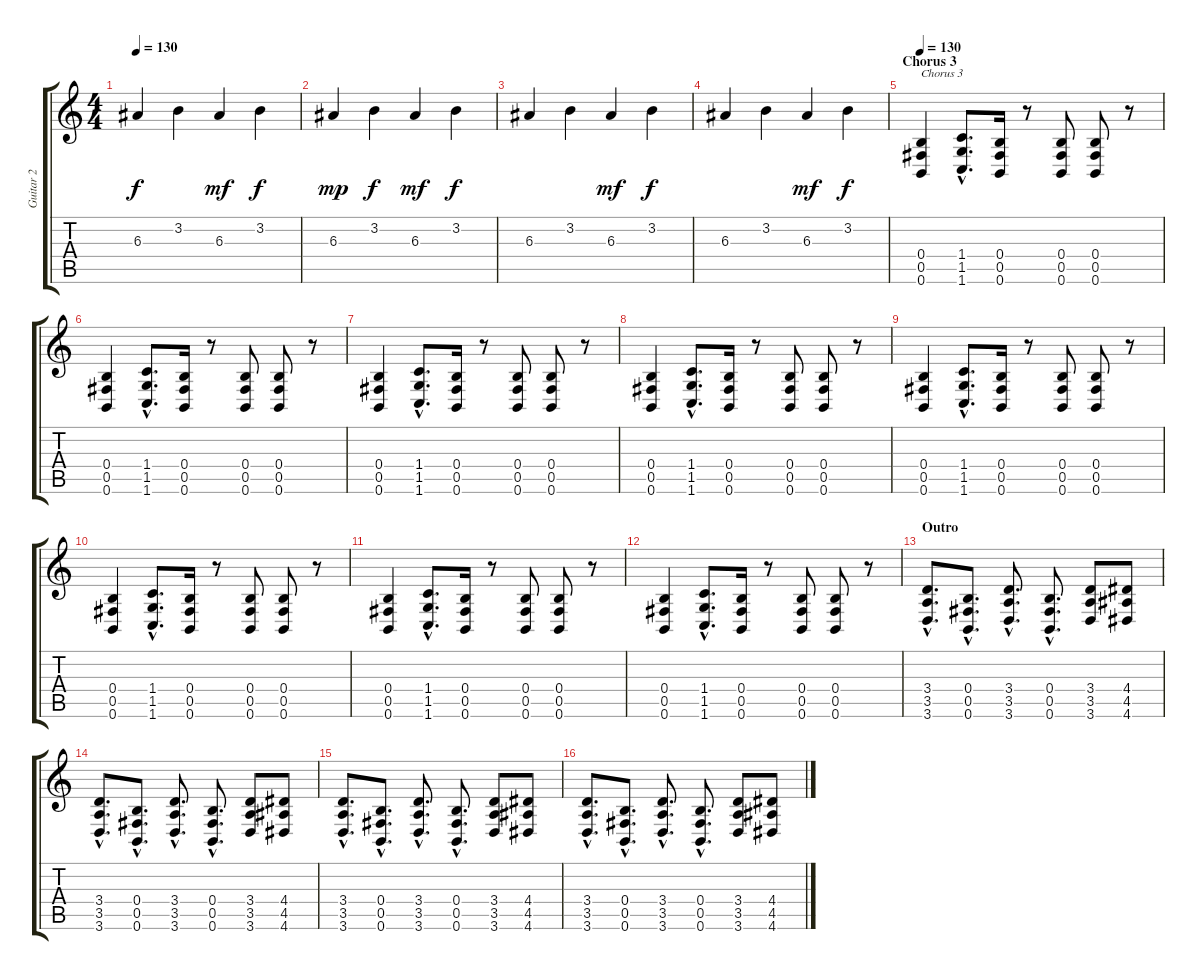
\track ("Guitar 2" "Guitar 2") {instrument distortionguitar}
\staff {score tabs}
\tuning (Db4 Ab3 E3 B2 Gb2 B1) {hide}
\ts (4 4)
\tempo 130
\clef g2
\ks c
6.3.4{dy f} 3.2.4 6.3.4{dy mf} 3.2.4{dy f} |
6.3.4{dy mp} 3.2.4{dy f} 6.3.4{dy mf} 3.2.4{dy f} |
6.3.4 3.2.4 6.3.4{dy mf} 3.2.4{dy f} |
6.3.4 3.2.4 6.3.4{dy mf} 3.2.4{dy f} |
\section ("" "Chorus 3")
\tempo 130
(0.4 0.5 0.6).4{txt "Chorus 3"} (1.4{hac} 1.5{hac} 1.6{hac}).8{d} (0.4 0.5 0.6).16 r.8 (0.4 0.5 0.6).8 (0.4 0.5 0.6).8 r.8 |
(0.4 0.5 0.6).4 (1.4{hac} 1.5{hac} 1.6{hac}).8{d} (0.4 0.5 0.6).16 r.8 (0.4 0.5 0.6).8 (0.4 0.5 0.6).8 r.8 |
(0.4 0.5 0.6).4 (1.4{hac} 1.5{hac} 1.6{hac}).8{d} (0.4 0.5 0.6).16 r.8 (0.4 0.5 0.6).8 (0.4 0.5 0.6).8 r.8 |
(0.4 0.5 0.6).4 (1.4{hac} 1.5{hac} 1.6{hac}).8{d} (0.4 0.5 0.6).16 r.8 (0.4 0.5 0.6).8 (0.4 0.5 0.6).8 r.8 |
(0.4 0.5 0.6).4 (1.4{hac} 1.5{hac} 1.6{hac}).8{d} (0.4 0.5 0.6).16 r.8 (0.4 0.5 0.6).8 (0.4 0.5 0.6).8 r.8 |
(0.4 0.5 0.6).4 (1.4{hac} 1.5{hac} 1.6{hac}).8{d} (0.4 0.5 0.6).16 r.8 (0.4 0.5 0.6).8 (0.4 0.5 0.6).8 r.8 |
(0.4 0.5 0.6).4 (1.4{hac} 1.5{hac} 1.6{hac}).8{d} (0.4 0.5 0.6).16 r.8 (0.4 0.5 0.6).8 (0.4 0.5 0.6).8 r.8 |
(0.4 0.5 0.6).4 (1.4{hac} 1.5{hac} 1.6{hac}).8{d} (0.4 0.5 0.6).16 r.8 (0.4 0.5 0.6).8 (0.4 0.5 0.6).8 r.8 |
\section ("" "Outro")
(3.4{hac} 3.5{hac} 3.6{hac}).8{d} (0.4{hac} 0.5{hac} 0.6{hac}).8{d} (3.4{hac} 3.5{hac} 3.6{hac}).8{d} (0.4{hac} 0.5{hac} 0.6{hac}).8{d} (3.4 3.5 3.6).8 (4.4 4.5 4.6).8 |
(3.4{hac} 3.5{hac} 3.6{hac}).8{d} (0.4{hac} 0.5{hac} 0.6{hac}).8{d} (3.4{hac} 3.5{hac} 3.6{hac}).8{d} (0.4{hac} 0.5{hac} 0.6{hac}).8{d} (3.4 3.5 3.6).8 (4.4 4.5 4.6).8 |
(3.4{hac} 3.5{hac} 3.6{hac}).8{d} (0.4{hac} 0.5{hac} 0.6{hac}).8{d} (3.4{hac} 3.5{hac} 3.6{hac}).8{d} (0.4{hac} 0.5{hac} 0.6{hac}).8{d} (3.4 3.5 3.6).8 (4.4 4.5 4.6).8 |
(3.4{hac} 3.5{hac} 3.6{hac}).8{d} (0.4{hac} 0.5{hac} 0.6{hac}).8{d} (3.4{hac} 3.5{hac} 3.6{hac}).8{d} (0.4{hac} 0.5{hac} 0.6{hac}).8{d} (3.4 3.5 3.6).8 (4.4 4.5 4.6).8
